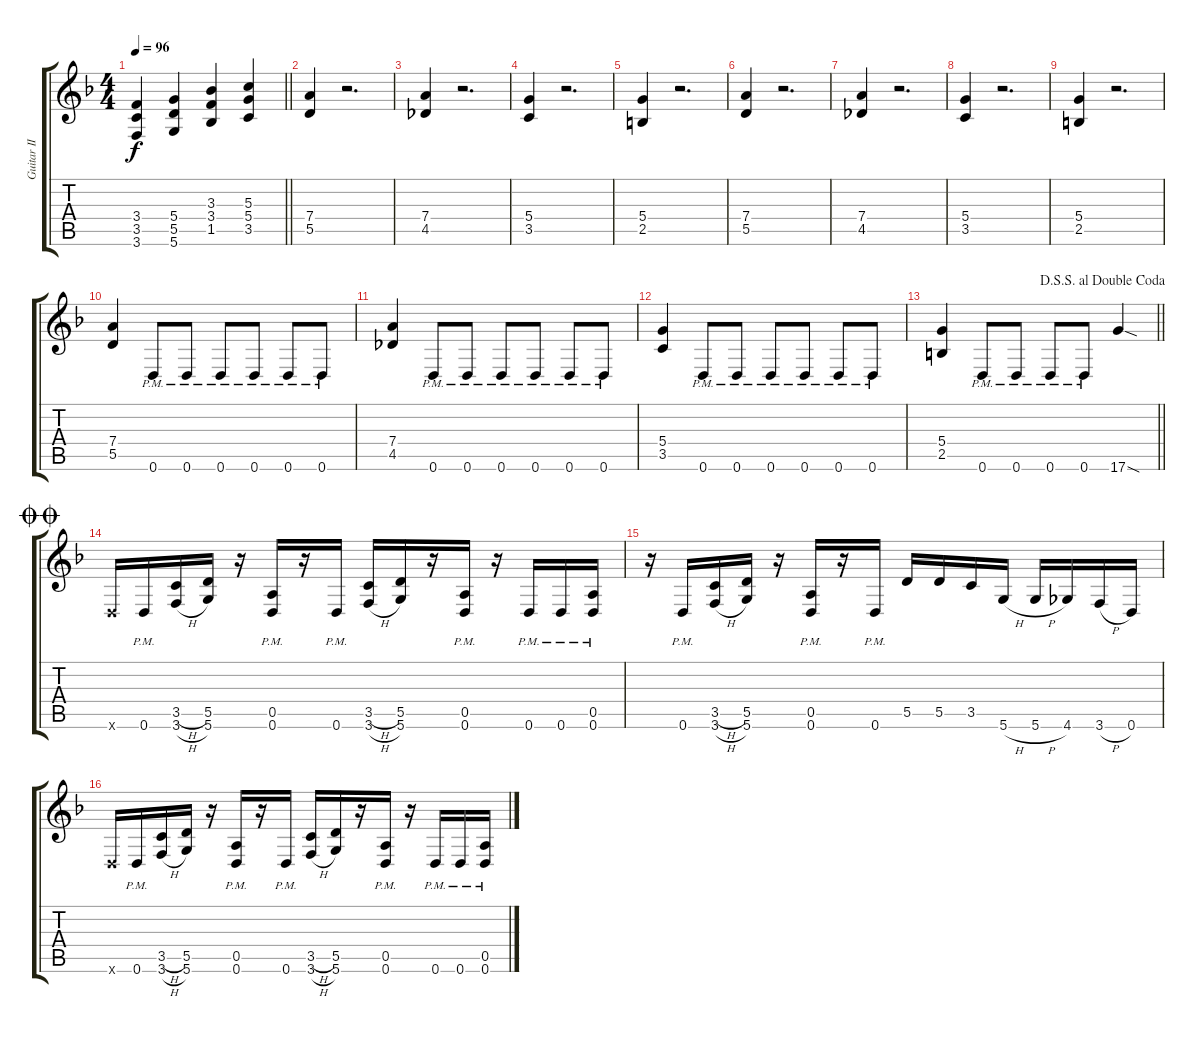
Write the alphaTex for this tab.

\track ("Guitar II" "Guitar II") {instrument distortionguitar}
\staff {score tabs}
\tuning (E4 B3 G3 D3 A2 D2) {hide}
\ts (4 4)
\tempo 96
\clef g2
\barLineRight lightlight
\ks f
(3.4 3.5 3.6).4{dy f} (5.4 5.5 5.6).4 (3.3 3.4 1.5).4 (5.3 5.4 3.5).4 |
(7.4 5.5).4 r.2{d} |
(7.4 4.5).4 r.2{d} |
(5.4 3.5).4 r.2{d} |
(5.4 2.5).4 r.2{d} |
(7.4 5.5).4 r.2{d} |
(7.4 4.5).4 r.2{d} |
(5.4 3.5).4 r.2{d} |
(5.4 2.5).4 r.2{d} |
(7.4 5.5).4 0.6{pm}.8 0.6{pm}.8 0.6{pm}.8 0.6{pm}.8 0.6{pm}.8 0.6{pm}.8 |
(7.4 4.5).4 0.6{pm}.8 0.6{pm}.8 0.6{pm}.8 0.6{pm}.8 0.6{pm}.8 0.6{pm}.8 |
(5.4 3.5).4 0.6{pm}.8 0.6{pm}.8 0.6{pm}.8 0.6{pm}.8 0.6{pm}.8 0.6{pm}.8 |
\jump dalsegnosegnoaldoublecoda
\barLineRight lightlight
(5.4 2.5).4 0.6{pm}.8 0.6{pm}.8 0.6{pm}.8 0.6{pm}.8 17.6{sod}.4 |
\jump doublecoda
0.6{x}.16 0.6{pm}.16 (3.5{h} 3.6{h}).16 (5.5 5.6).16 r.16 (0.5{pm} 0.6{pm}).16 r.16 0.6{pm}.16 (3.5{h} 3.6{h}).16 (5.5 5.6).16 r.16 (0.5{pm} 0.6{pm}).16 r.16 0.6{pm}.16 0.6{pm}.16 (0.5{pm} 0.6{pm}).16 |
r.16 0.6{pm}.16 (3.5{h} 3.6{h}).16 (5.5 5.6).16 r.16 (0.5{pm} 0.6{pm}).16 r.16 0.6{pm}.16 5.5.16 5.5.16 3.5.16 5.6{h}.16 5.6{h}.16 4.6.16 3.6{h}.16 0.6.16 |
0.6{x}.16 0.6{pm}.16 (3.5{h} 3.6{h}).16 (5.5 5.6).16 r.16 (0.5{pm} 0.6{pm}).16 r.16 0.6{pm}.16 (3.5{h} 3.6{h}).16 (5.5 5.6).16 r.16 (0.5{pm} 0.6{pm}).16 r.16 0.6{pm}.16 0.6{pm}.16 (0.5{pm} 0.6{pm}).16
